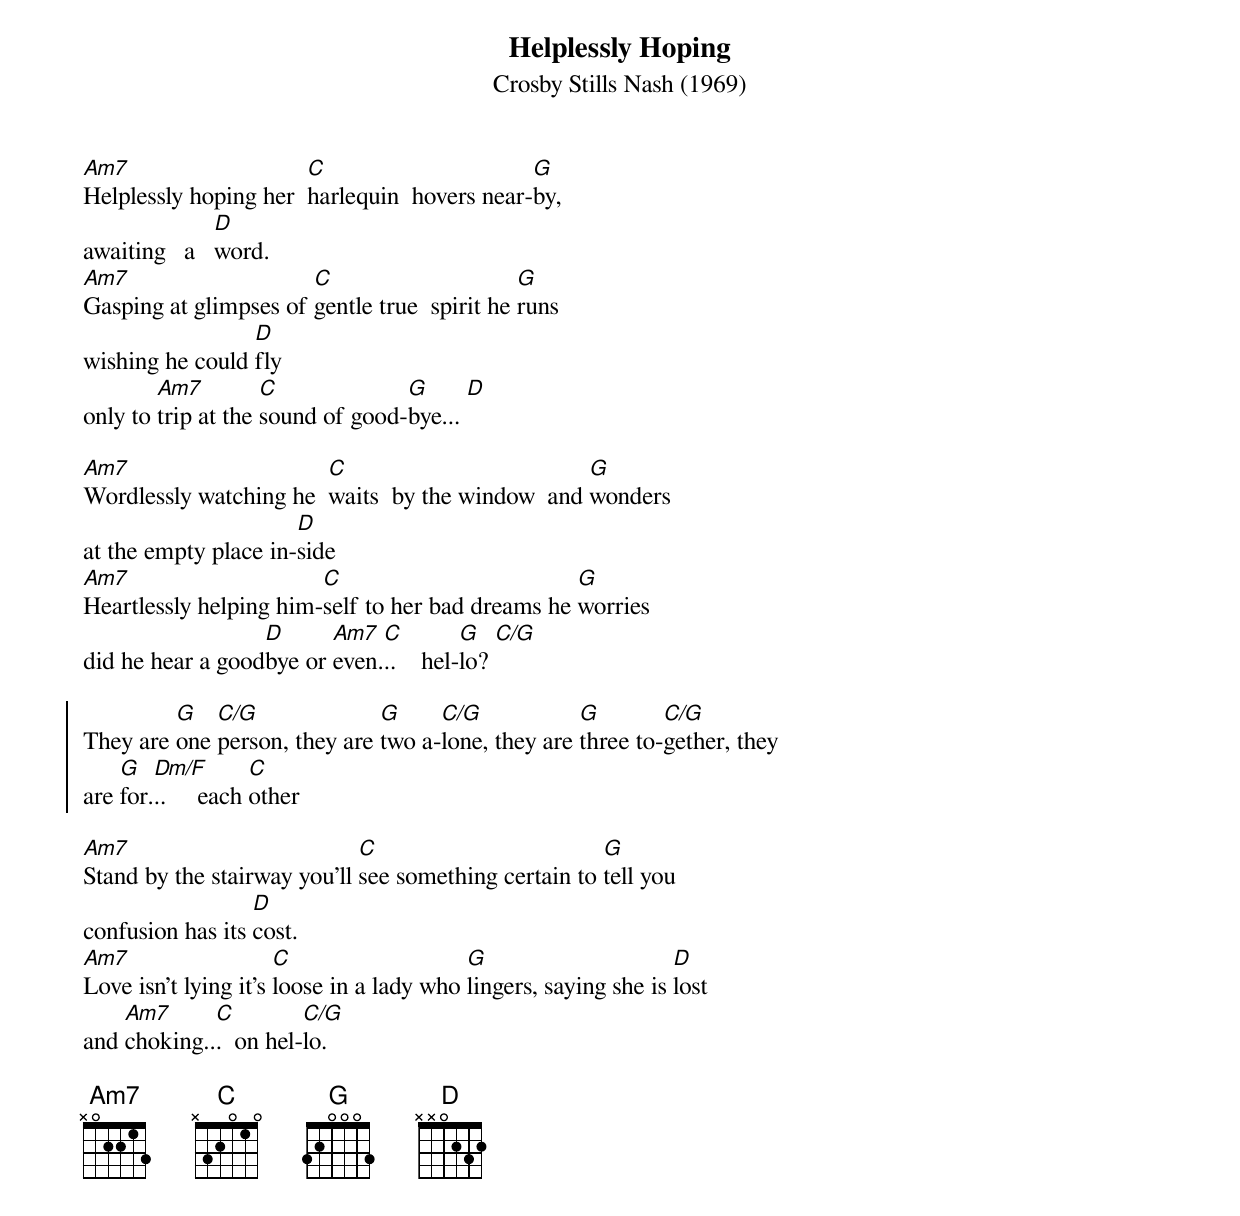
{title: Helplessly Hoping}
{subtitle: Crosby Stills Nash (1969)}

[Am7]Helplessly hoping her  [C]harlequin  hovers near-[G]by,
awaiting   a   [D]word.
[Am7]Gasping at glimpses of [C]gentle true  spirit he [G]runs
wishing he could [D]fly
only to [Am7]trip at the [C]sound of good-[G]bye... [D]

[Am7]Wordlessly watching he  [C]waits  by the window  and [G]wonders
at the empty place in-[D]side
[Am7]Heartlessly helping him-[C]self to her bad dreams he [G]worries
did he hear a good[D]bye or [Am7]even.[C]..    hel-[G]lo? [C/G]

{soc}
They are [G]one [C/G]person, they are [G]two a-[C/G]lone, they are [G]three to-[C/G]gether, they
are [G]for.[Dm/F]..     each [C]other
{eoc}

[Am7]Stand by the stairway you'll [C]see something certain to [G]tell you
confusion has its [D]cost.
[Am7]Love isn't lying it's [C]loose in a lady who [G]lingers, saying she is [D]lost
and [Am7]choking..[C].  on hel-[C/G]lo.

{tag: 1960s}
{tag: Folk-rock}
